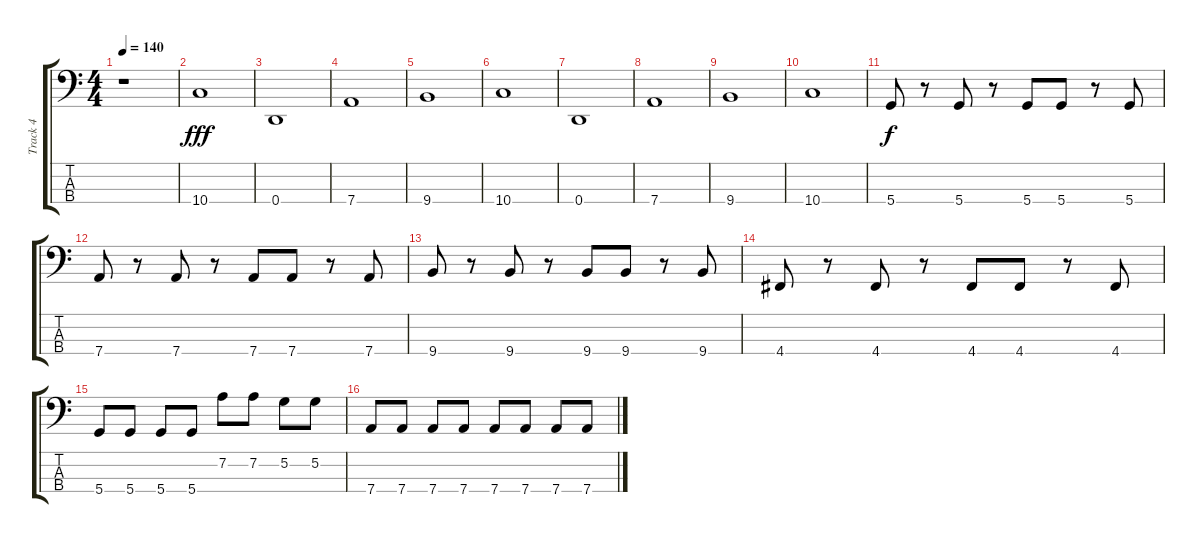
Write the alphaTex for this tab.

\track ("Track 4" "Track 4") {instrument slapbass1}
\staff {score tabs}
\tuning (G2 D2 A1 D1) {hide}
\ts (4 4)
\tempo 140
\clef f4
\ks c
r.1{dy fff} |
10.4.1 |
0.4.1 |
7.4.1 |
9.4.1 |
10.4.1 |
0.4.1 |
7.4.1 |
9.4.1 |
10.4.1 |
5.4.8{dy f} r.8 5.4.8 r.8 5.4.8 5.4.8 r.8 5.4.8 |
7.4.8 r.8 7.4.8 r.8 7.4.8 7.4.8 r.8 7.4.8 |
9.4.8 r.8 9.4.8 r.8 9.4.8 9.4.8 r.8 9.4.8 |
4.4.8 r.8 4.4.8 r.8 4.4.8 4.4.8 r.8 4.4.8 |
5.4.8 5.4.8 5.4.8 5.4.8 7.2.8 7.2.8 5.2.8 5.2.8 |
7.4.8 7.4.8 7.4.8 7.4.8 7.4.8 7.4.8 7.4.8 7.4.8
